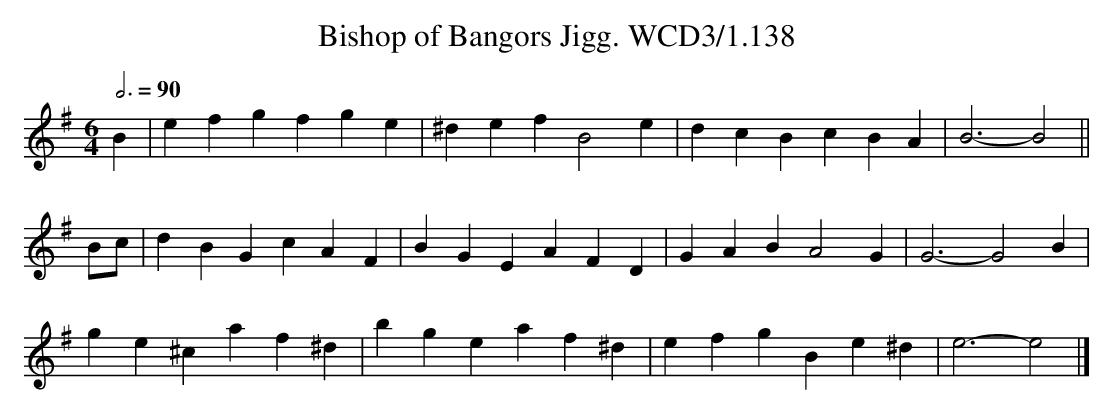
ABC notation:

X:1
T:Bishop of Bangors Jigg. WCD3/1.138
M:6/4
L:1/4
Q:3/4=90
K:Em
B|efg fge|^def B2e|dcB cBA|B3-B2||
B/c/|dBG cAF|BGE AFD|GAB A2G|G3-G2B|
ge^c af^d|bge af^d|efg Be^d|e3-e2|]
